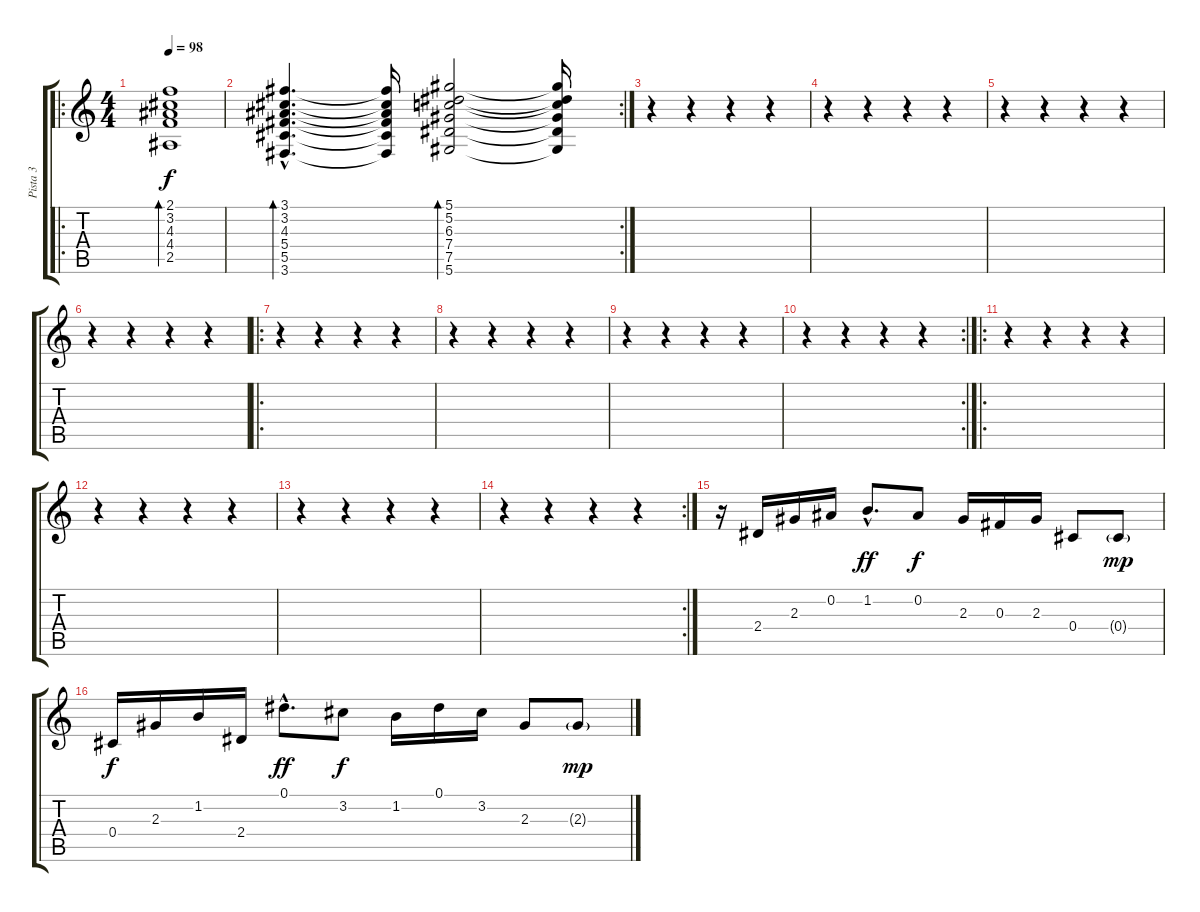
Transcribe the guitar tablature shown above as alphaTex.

\track ("Pista 3" "Pista 3") {instrument acousticguitarsteel}
\staff {score tabs}
\tuning (Eb4 Bb3 Gb3 Db3 Ab2 Eb2) {hide}
\ro
\ts (4 4)
\tempo 98
\clef g2
\ks c
(2.1 3.2 4.3 4.4 2.5).1{bd 60 dy f} |
\rc 2
(3.1{hac} 3.2{hac} 4.3{hac} 5.4{hac} 5.5{hac} 3.6{hac}).4{d bd 60} (3.1{t} 3.2{t} 4.3{t} 5.4{t} 5.5{t} 3.6{t}).16 (5.1 5.2 6.3 7.4 7.5 5.6).2{bd 60} (5.1{t} 5.2{t} 6.3{t} 7.4{t} 7.5{t} 5.6{t}).16 |
r.4 r.4 r.4 r.4 |
r.4 r.4 r.4 r.4 |
r.4 r.4 r.4 r.4 |
r.4 r.4 r.4 r.4 |
\ro
r.4 r.4 r.4 r.4 |
r.4 r.4 r.4 r.4 |
r.4 r.4 r.4 r.4 |
\rc 2
r.4 r.4 r.4 r.4 |
\ro
r.4 r.4 r.4 r.4 |
r.4 r.4 r.4 r.4 |
r.4 r.4 r.4 r.4 |
\rc 2
r.4 r.4 r.4 r.4 |
r.16 2.4.16 2.3.16 0.2.16 1.2{hac}.8{d dy ff} 0.2.8{dy f} 2.3.16 0.3.16 2.3.16 0.4.8 0.4{g}.8{dy mp} |
0.4.16{dy f} 2.3.16 1.2.16 2.4.16 0.1{hac}.8{d dy ff} 3.2.8{dy f} 1.2.16 0.1.16 3.2.16 2.3.8 2.3{g}.8{dy mp}
